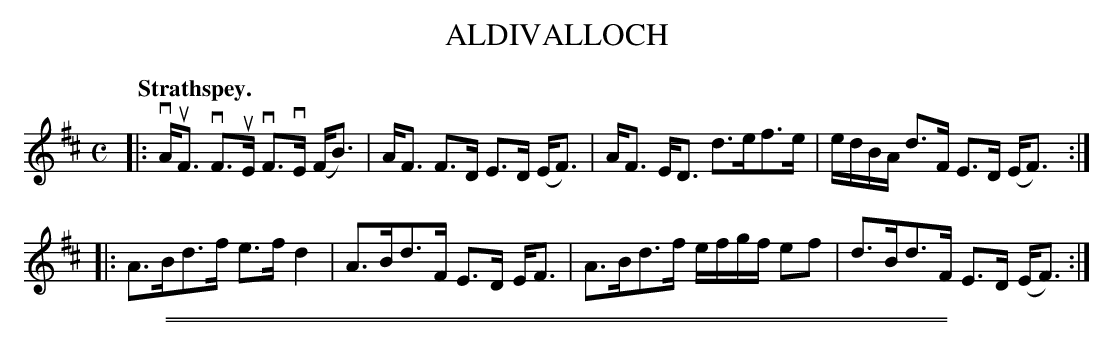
X:1
T: ALDIVALLOCH
Q:"Strathspey."
M: C
L: 1/16
K: D
|:\
vAuF3 vF3uE vF3vE (FB3) | AF3 F3D E3D (EF3) |\
AF3 ED3 d3ef3e | edBA d3F E3D (EF3) :|
|:\
A3Bd3f e3fd4 | A3Bd3F E3D EF3 |\
A3Bd3f efgf e2f2 | d3Bd3F E3D (EF3) :|
